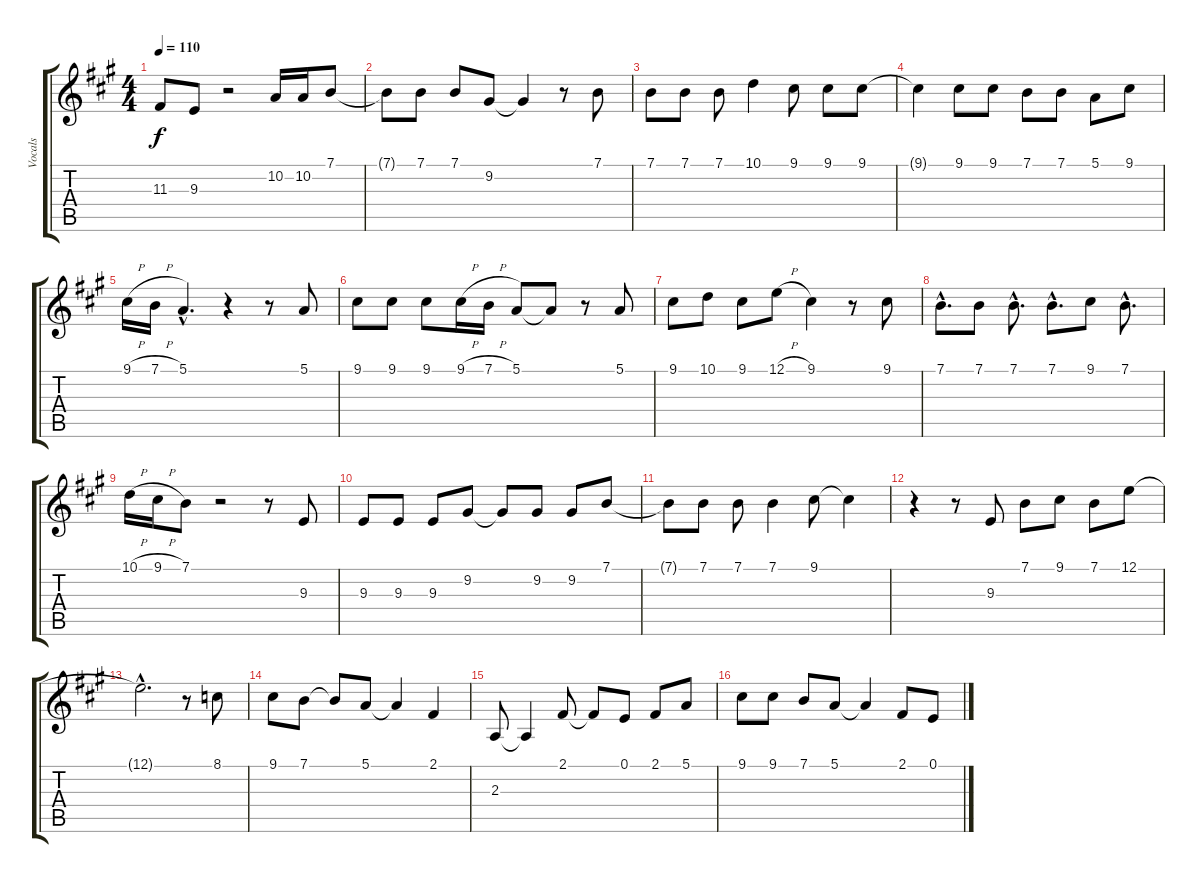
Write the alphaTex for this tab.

\track ("Vocals" "Vocals") {instrument clarinet}
\staff {score tabs}
\tuning (E4 B3 G3 D3 A2 E2) {hide}
\ts (4 4)
\tempo 110
\clef g2
\ks a
11.3{t}.8{dy f} 9.3.8 r.2 10.2.16 10.2.16 7.1.8 |
7.1{t}.8 7.1.8 7.1.8 9.2.8 9.2{t}.4 r.8 7.1.8 |
7.1.8 7.1.8 7.1.8 10.1.4 9.1.8 9.1.8 9.1.8 |
9.1{t}.4 9.1.8 9.1.8 7.1.8 7.1.8 5.1.8 9.1.8 |
9.1{h}.16 7.1{h}.16 5.1{hac}.4{d} r.4 r.8 5.1.8 |
9.1.8 9.1.8 9.1.8 9.1{h}.16 7.1{h}.16 5.1.8 5.1{t}.8 r.8 5.1.8 |
9.1.8 10.1.8 9.1.8 12.1{h}.8 9.1.4 r.8 9.1.8 |
7.1{hac}.8{d} 7.1.8 7.1{hac}.8{d} 7.1{hac}.8{d} 9.1.8 7.1{hac}.8{d} |
10.1{h}.16 9.1{h}.16 7.1.8 r.2 r.8 9.3.8 |
9.3.8 9.3.8 9.3.8 9.2.8 9.2{t}.8 9.2.8 9.2.8 7.1.8 |
7.1{t}.8 7.1.8 7.1.8 7.1.4 9.1.8 9.1{t}.4 |
r.4 r.8 9.3.8 7.1.8 9.1.8 7.1.8 12.1.8 |
12.1{hac t}.2{d} r.8 8.1.8 |
9.1.8 7.1.8 7.1{t}.8 5.1.8 5.1{t}.4 2.1.4 |
2.3.8 2.3{t}.4 2.1.8 2.1{t}.8 0.1.8 2.1.8 5.1.8 |
9.1.8 9.1.8 7.1.8 5.1.8 5.1{t}.4 2.1.8 0.1.8
